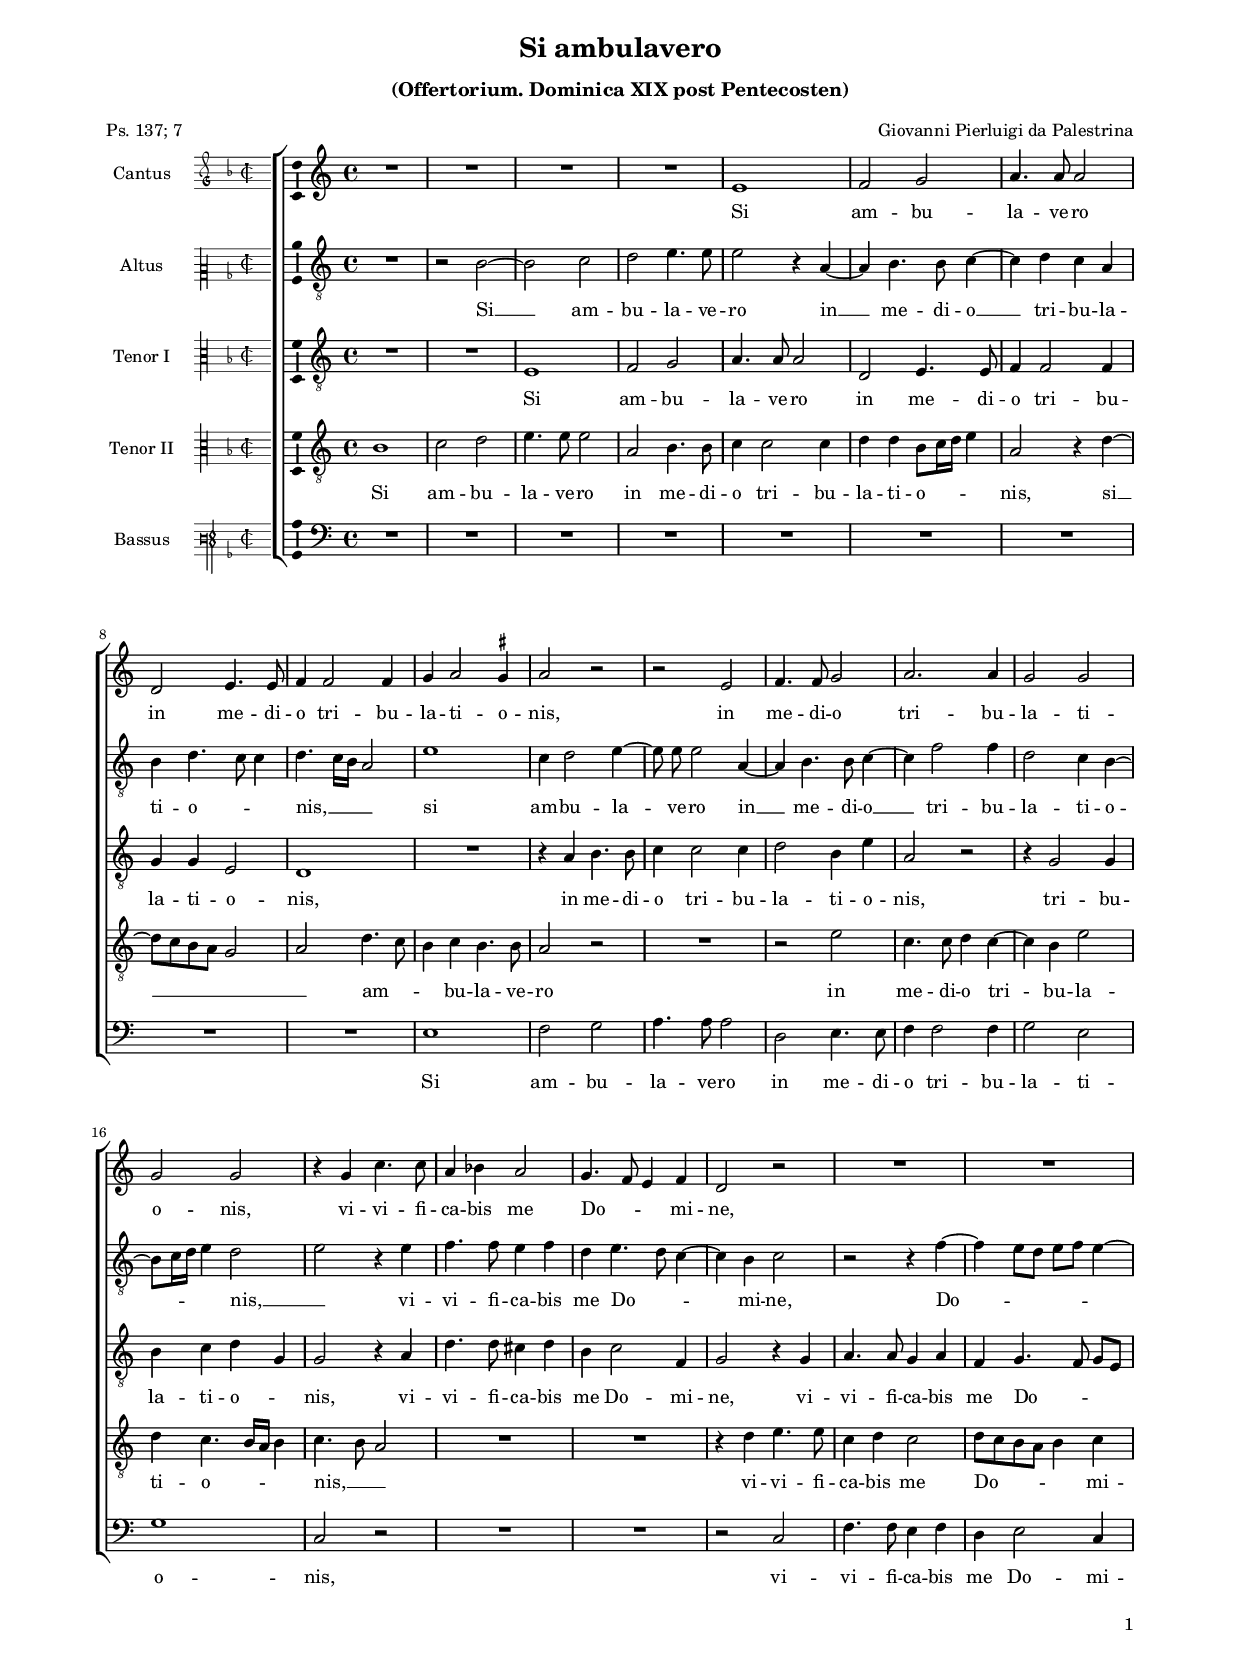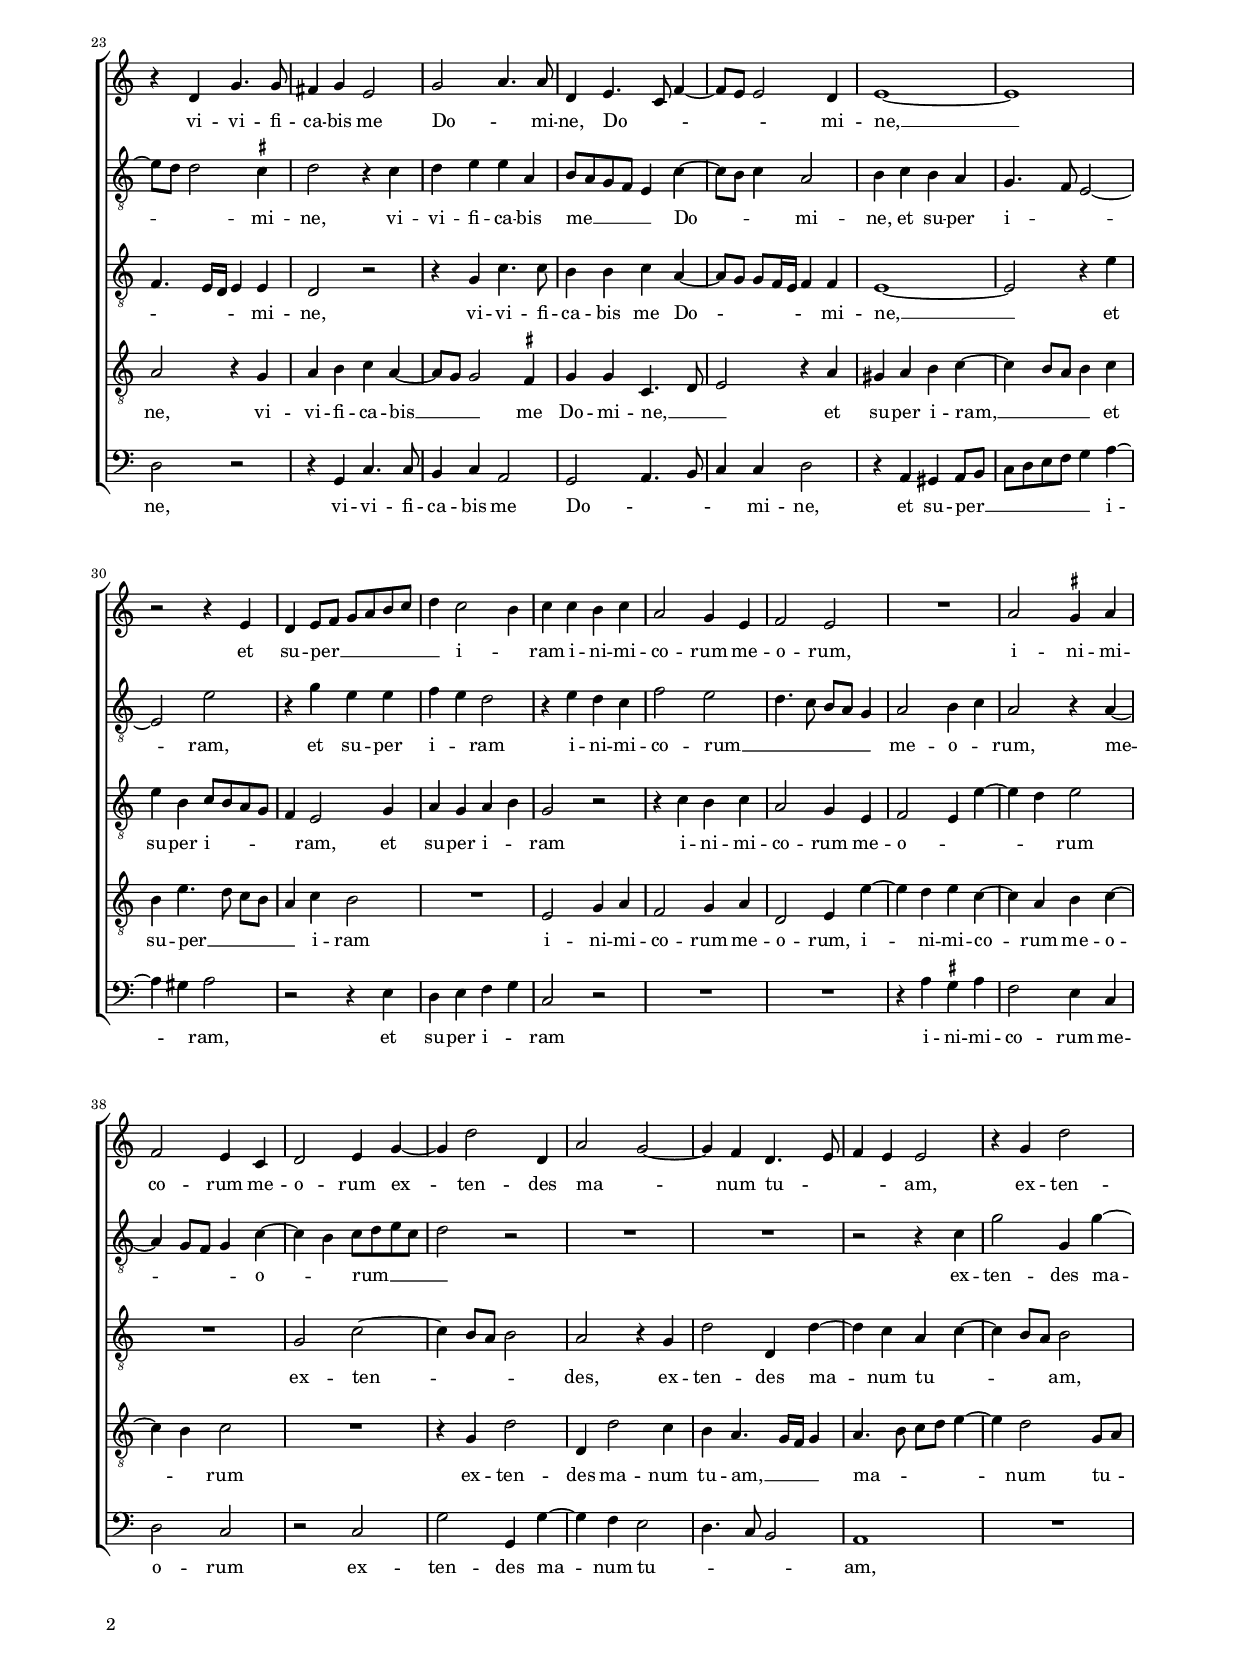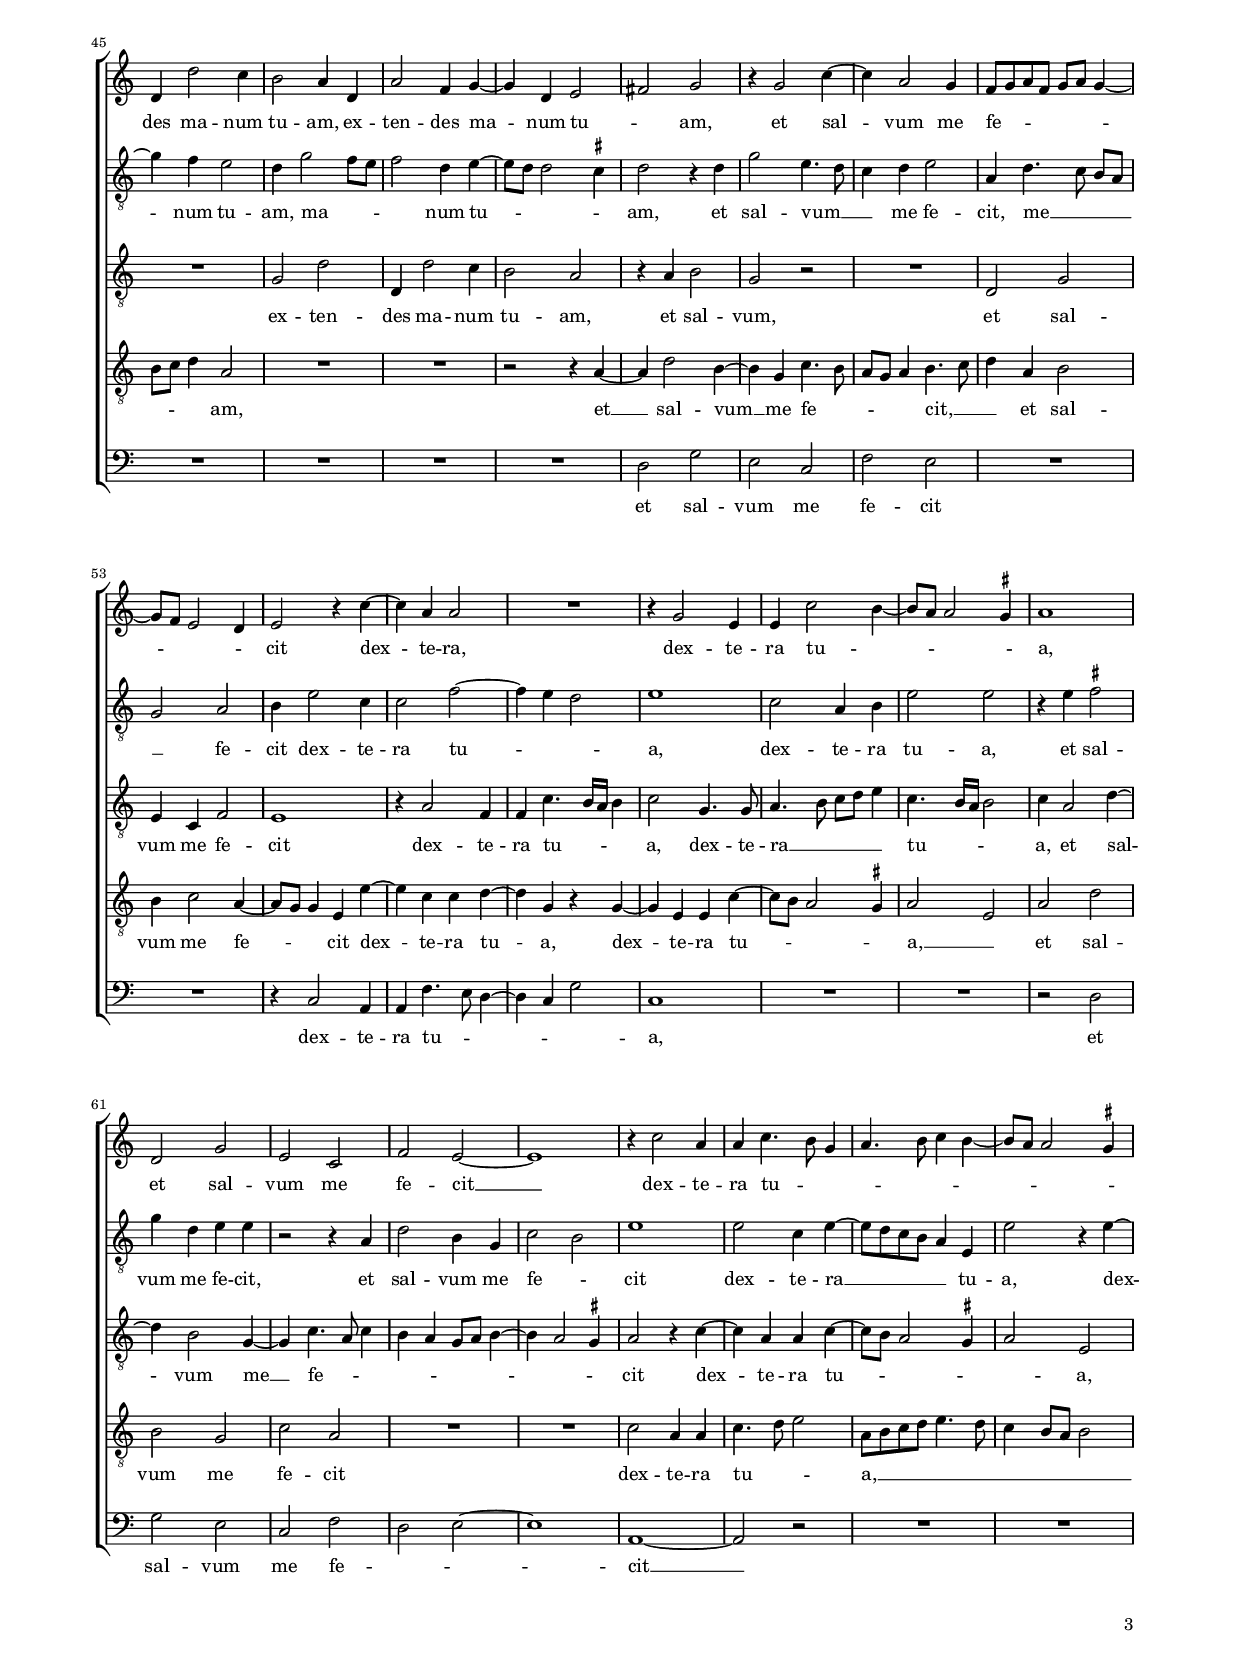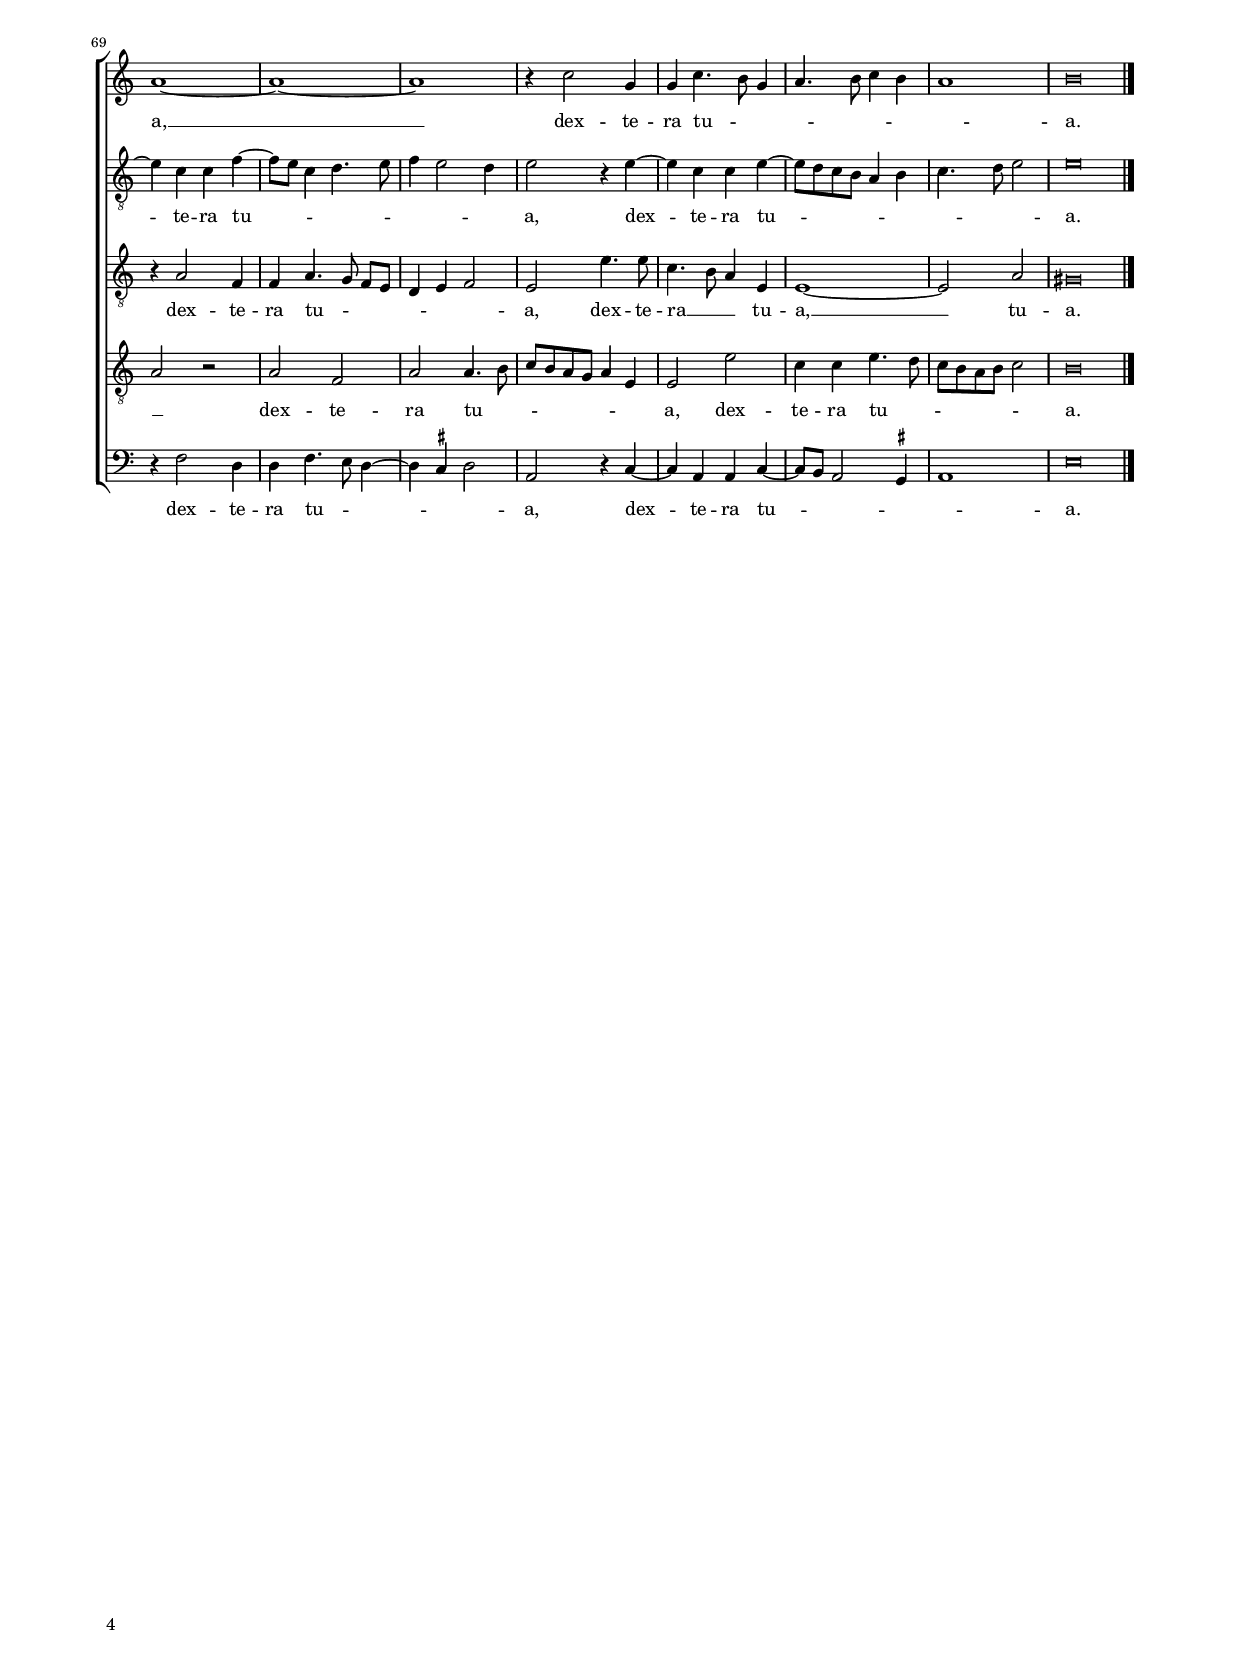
\header
{
  title="Si ambulavero"
  subtitle=\markup { \column { \vspace #0.5 "(Offertorium. Dominica XIX post Pentecosten)" \transparent "x" } }
  composer="Giovanni Pierluigi da Palestrina"
  poet="Ps. 137; 7"
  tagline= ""
}

\version "2.24.1"
\language deutsch
#(set-global-staff-size 15)
% #(set-default-paper-size "letter")
#(ly:set-option 'point-and-click #f)




	ficta = { \once \set suggestAccidentals = ##t }

	forget = #(define-music-function (music) (ly:music?) #{
		\accidentalStyle forget
		$music
		\accidentalStyle default
		#})

    
\paper
	{
	top-margin = 1.6 \cm
	bottom-margin = 1 \cm
	left-margin = 1.8 \cm
	right-margin = 1.8 \cm
	ragged-bottom = ##f
	ragged-last-bottom = ##t
	print-page-number = ##f
	system-system-spacing = #'((basic-distance . 17) (minimum-distance . 14) (padding . 5) (strechability . 150))
	oddFooterMarkup=\markup   \fill-line { "" \fromproperty #'page:page-number-string }
	evenFooterMarkup=\markup  \fill-line { \fromproperty #'page:page-number-string "" }
	last-bottom-spacing = #'((basic-distance . 12) (minimum-distance . 7) (padding . 4))
%	systems-per-page = 3
%   page-count = 3
%	min-systems-per-page = 3
%	print-all-headers = ##t
%	print-first-page-number = ##t
%	first-page-number = 1
	}

	
global = {
	\key f \major
	\time 4/4
	\set Score.tempoHideNote = ##t
	\tempo 4 = 100
	\skip 1*75
	\set Score.measureLength = #(ly:make-moment 2/1)
	\skip 1*2 \bar "|."
	}
    

incipitcantus = \relative c' {
    \time 2/2
    \clef "petrucci-g2"
    \key f \major
    }
    
incipitcantusVoice = <<
    \new MensuralVoice <<
        { s1 \noBreak }
        \incipitcantus
    >>
    >>
    
    
incipitaltus = \relative c' {
    \time 2/2
    \clef "petrucci-c2"
    \key f \major
    s4 \bar ""
    }
    
incipitaltusVoice = <<
    \new MensuralVoice <<
        { s1 \noBreak }
        \incipitaltus
    >>
    >>
    
incipittenor = \relative c' {
    \time 2/2
    \clef "petrucci-c3"
    \key f \major
    }
    
incipittenorVoice = <<
    \new MensuralVoice <<
        { s1 \noBreak }
        \incipittenor
    >>
    >>
    
incipitquintus = \relative c' {
    \time 2/2
    \clef "petrucci-c3"
    \key f \major
    }
    
incipitquintusVoice = <<
    \new MensuralVoice <<
        { s1 \noBreak }
        \incipitquintus
    >>
    >>
    
    
incipitbassus= \relative c {
    \time 2/2
    \clef "petrucci-f3"
    \key f \major
    }
    
incipitbassusVoice = <<
    \new MensuralVoice <<
        { s1 \noBreak }
        \incipitbassus
    >>
    >>


cantus =  \relative c''
	{
	R1
	R1
	R1
	R1
%5
	a1 |
	b2 c
	d4. d8 d2
	g,2 a4. a8
	b4 b2 b4
%10
	c4 d2 \ficta cis4 |
	d2 r
	r2 a
	b4. b8 c2
	d2. d4
%15
	c2 c |
	c2 c
	r4 c f4. f8
	d4 es d2
	c4. b8 a4 b
%20
	g2 r |
	R1
	R1
	r4 g c4. c8
	h4 c a2
%25
	c2 d4. d8 |
	g,4 a4. f8 b4~
	b8 a a2 g4
	a1~
	a1
%30
	r2 r4 a |
	g4 a8 b c8 d e f
	g4 f2 e4
	f4 f e f
	d2 c4 a
%35
	b2 a |
	R1
	d2 \ficta cis4 d
	b2 a4 f
	g2 a4 c~
%40
	c4 g'2 g,4 |
	d'2 c~
	c4 b g4. a8
	b4 a a2
	r4 c g'2
%45
	g,4 g'2 f4 |
	e2 d4 g,
	d'2 b4 c~
	c4 g a2
	h2 c
%50
	r4 c2 f4~ |
	f4 d2 c4
	b8 c d b c8 d c4~
	c8 b a2 g4
	a2 r4 f'~
%55
	f4 d d2 |
	R1
	r4 c2 a4
	a4 f'2 e4~
	e8 d d2 \ficta cis4
%60
	d1 |
	g,2 c
	a2 f
	b2 a~
	a1
%65
	r4 f'2 d4 |
	d4 f4. e8 c4
	d4. e8 f4 e~
	e8 d d2 \ficta cis4
	d1~
%70
	d1~ |
	d1
	r4 f2 c4
	c4 f4. e8 c4
	d4. e8 f4 e
%75
	d1 |
	e\breve |
	}


altus =  \relative c'
	{
	R1
	r2 e~
	e2 f
	g2 a4. a8
%5
	a2 r4 d,~ |
	d4 e4. e8 f4~
	f4 g f d
	e4 g4. f8 f4
	g4. f16 e d2
%10
	a'1 |
	f4 g2 a4~
	\autoBeamOff a8 a a2 \autoBeamOn d,4~
	d4 e4. e8 f4~
	f4 b2 b4
%15
	g2 f4 e~ |
	e8 f16 g a4 g2
	a2 r4 a
	b4. b8 a4 b
	g4 a4. g8 f4~
%20
	f4 e f2 |
	r2 r4 b~
	b4 a8 g a b a4~
	a8 g g2 \ficta fis4
	g2 r4 f
%25
	g4 a a d, |
	e8 d c b a4 f'~
	f8 e f4 d2
	e4 f e d
	c4. b8 a2~
%30
	a2 a' |
	r4 c a a
	b4 a g2
	r4 a g f
	b2 a
%35
	g4. f8 e d c4 |
	d2 e4 f
	d2 r4 d~
	d4 c8 b c4 f~
	f4 e f8 g a f
%40
	g2 r |
	R1
	R1
	r2 r4 f
	c'2 c,4 c'~
%45
	c4 b a2 |
	g4 c2 b8 a
	b2 g4 a~
	a8 g g2 \ficta fis4
	g2 r4 g
%50
	c2 a4. g8 |
	f4 g a2
	d,4 g4. f8 e[ d]
	c2 d
	e4 a2 f4
%55
	f2 b~ |
	b4 a g2
	a1
	f2 d4 e
	a2 a
%60
	r4 a \ficta h2 |
	c4 g a a
	r2 r4 d,
	g2 e4 c
	f2 e
%65
	a1 |
	a2 f4 a~
	a8 g f e d4 a
	a'2 r4 a~
	a4 f f b~
%70
	b8 a f4 g4. a8 |
	b4 a2 g4
	a2 r4 a~
	a4 f f a~
	a8 g f e d4 e
%75
	f4. g8 a2 |
	a\breve |	
	}


tenor =  \relative c'
	{
	R1
	R1
	a1
	b2 c
%5
	d4. d8 d2 |
	g,2 a4. a8
	b4 b2 b4
	c4 c a2
	g1
%10
	R1 |
	r4 d' e4. e8
	f4 f2 f4
	g2 e4 a
	d,2 r
%15
	r4 c2 c4 |
	e4 f g c,
	c2 r4 d
	g4. g8 fis4 g
	e4 f2 b,4
%20
	c2 r4 c |
	d4. d8 c4 d
	b4 c4. b8 c[ a]
	b4. a16 g a4 a
	g2 r
%25
	r4 c f4. f8 |
	e4 e f d~
	d8 c c[ b16 a] b4 b
	a1~
	a2 r4 a'
%30
	a4 e f8 e d c |
	b4 a2 c4
	d4 c d e
	c2 r
	r4 f e f
%35
	d2 c4 a |
	b2 a4 a'~
	a4 g a2
	R1
	c,2 f~
%40
	f4 e8 d e2 |
	d2 r4 c
	g'2 g,4 g'~
	g4 f d f~
	f4 e8 d e2
%45
	R1 |
	c2 g'
	g,4 g'2 f4
	e2 d
	r4 d e2
%50
	c2 r |
	R1
	g2 c
	a4 f b2
	a1
%55
	r4 d2 b4 |
	b4 f'4. e16 d e4
	f2 c4. c8
	d4. e8 f g a4
	f4. e16 d e2
%60
	f4 d2 g4~ |
	g4 e2 c4~
	c4 f4. d8 f4
	e4 d c8 d e4~
	e4 d2 \ficta cis4
%65
	d2 r4 f~ |
	f4 d d f~
	f8 e d2 \ficta cis4
	d2 a
	r4 d2 b4
%70
	b4 d4. c8 b[ a] |
	g4 a b2
	a2 a'4. a8
	f4. e8 d4 a
	a1~
%75
	a2 d |
	cis\breve |
	}


quintus  =  \relative c'
	{
	e1
	f2 g
	a4. a8 a2
	d,2 e4. e8
%5
	f4 f2 f4 |
	g4 g e8 f16 g a4
	d,2 r4 g~
	g8 f e d c2
	d2 g4. f8
%10
	e4 f e4. e8 |
	d2 r
	R1
	r2 a'
	f4. f8 g4 f~
%15
	f4 e a2 |
	g4 f4. e16 d e4
	f4. e8 d2
	R1
	R1
%20
	r4 g a4. a8 |
	f4 g f2
	g8 f e d e4 f
	d2 r4 c
	d4 e f d~
%25
	d8 c c2 \ficta h4 |
	c4 c f,4. g8
	a2 r4 d
	cis4 d e f~
	f4 e8 d e4 f
%30
	e4 a4. g8 f[ e] |
	d4 f e2
	R1
	a,2 c4 d
	b2 c4 d
%35
	g,2 a4 a'~ |
	a4 g a f~
	f4 d e f~
	f4 e f2
	R1
%40
	r4 c g'2 |
	g,4 g'2 f4
	e4 d4. c16 b c4
	d4. e8 f g a4~
	a4 g2 c,8 d
%45
	e8 f g4 d2 |
	R1
	R1
	r2 r4 d~
	d4 g2 e4~
%50
	e4 c f4. e8 |
	d8 c d4 e4. f8
	g4 d e2
	e4 f2 d4~
	d8 c c4 a a'~
%55
	a4 f f g~ |
	g4 c, r c~
	c4 a a f'~
	f8 e d2 \ficta cis4
	d2 a
%60
	d2 g |
	e2 c
	f2 d
	R1
	R1
%65
	f2 d4 d |
	f4. g8 a2
	d,8 e f g a4. g8
	f4 e8 d e2
	d2 r
%70
    d2 b |
	d2 d4. e8
	f8 e d c d4 a
	a2 a'
	f4 f a4. g8
%75
	f8 e d e f2 |
	e\breve |
	}


bassus  =  \relative c
	{
	R1
	R1
	R1
	R1
%5
	R1 |
	R1
	R1
	R1
	R1
%10
	a'1 |
	b2 c
	d4. d8 d2
	g,2 a4. a8
	b4 b2 b4
%15
	c2 a |
	c1
	f,2 r
	R1
	R1
%20
	r2 f |
	b4. b8 a4 b
	g4 a2 f4
	g2 r
	r4 c, f4. f8
%25
	e4 f d2 |
	c2 d4. e8
	f4 f g2
	r4 d cis d8 e
	f8 g a b c4 d~
%30
	d4 cis d2 |
	r2 r4 a
	g4 a b c
	f,2 r
	R1
%35
	R1 |
	r4 d' \ficta cis d
	b2 a4 f
	g2 f
	r2 f
%40
	c'2 c,4 c'~ |
	c4 b a2
	g4. f8 e2
	d1
	R1
%45
	R1 |
	R1
	R1
	R1
	g2 c
%50
	a2 f |
	b2 a
	R1
	R1
	r4 f2 d4
%55
	d4 b'4. a8 g4~ |
	g4 f c'2
	f,1
	R1
	R1
%60
	r2 g |
	c2 a
	f2 b
	g2 a~
	a1
%65
	d,1~ |
	d2 r
	R1
	R1
	r4 b'2 g4
%70
	g4 b4. a8 g4~ |
	g4 \ficta fis g2
	d2 r4 f~
	f4 d d f~
	f8 e d2 \ficta cis4
%75
	d1 |
	a'\breve |
	}


lyricscantus = \lyricmode {
    Si am -- bu -- la -- ve -- ro in me -- di -- o tri -- bu -- la -- ti -- o -- nis,
    in me -- di -- o tri -- bu -- la -- ti -- o -- nis,
    vi -- vi -- fi -- ca -- bis me Do -- _ _ mi -- ne,
    vi -- vi -- fi -- ca -- bis me Do -- _ mi -- ne,
    Do -- _ _ _ _ mi -- ne, __
    et su -- per __ _ _ _ _ _ _ i -- _ ram i -- ni -- mi -- co -- rum me -- o -- rum,
    i -- ni -- mi -- co -- rum me -- o -- rum
    ex -- ten -- des ma -- _ num tu -- _ _ _ am,
    ex -- ten -- des ma -- num tu -- am,
    ex -- ten -- des ma -- num tu -- _ am,
    et sal -- vum me fe -- _ _ _ _ _ _ _ _ _ cit dex -- te -- ra,
    dex -- te -- ra tu -- _ _ _ _ a,
    et sal -- vum me fe -- cit __ dex -- te -- ra tu -- _ _ _ _ _ _ _ _ _ a, __
    dex -- te -- ra tu -- _ _ _ _ _ _ _ a.
	}


lyricsaltus = \lyricmode {
    Si __ am -- bu -- la -- ve -- ro in __ me -- di -- o __ tri -- bu -- la -- ti -- o -- _ _ nis, __ _ _ _
    si am -- bu -- la -- ve -- ro in __ me -- di -- o __ tri -- bu -- la -- ti -- o -- _ _ _ nis, __ _
    vi -- vi -- fi -- ca -- bis me Do -- _ _ mi -- ne,
    Do -- _ _ _ _ _ _ _ mi -- ne,
    vi -- vi -- fi -- ca -- bis me __ _ _ _ _ Do -- _ _ mi -- ne,
    et su -- per i -- _ _ ram,
    et su -- per i -- _ ram i -- ni -- mi -- co -- rum __ _ _ _ _ _ me -- o -- _ rum,
    me -- _ _ _ o -- _ rum __ _ _ _ _
    ex -- ten -- des ma -- num tu -- am,
    ma -- _ _ _ num tu -- _ _ _ am,
    et sal -- vum __ _ _ me fe -- cit,
    me __ _ _ _ _ fe -- cit dex -- te -- ra tu -- _ _ a,
    dex -- te -- ra tu -- a,
    et sal -- vum me fe -- cit,
    et sal -- vum me fe -- _ cit dex -- te -- ra __ _ _ _ _ tu -- a,
    dex -- te -- ra tu -- _ _ _ _ _ _ _ a,
    dex -- te -- ra tu -- _ _ _ _ _ _ _ _ a.
	}


lyricstenor = \lyricmode {
    Si am -- bu -- la -- ve -- ro in me -- di -- o tri -- bu -- la -- ti -- o -- nis,
    in me -- di -- o tri -- bu -- la -- ti -- o -- nis,
    tri -- bu -- la -- ti -- o -- _ nis,
    vi -- vi -- fi -- ca -- bis me Do -- mi -- ne,
    vi -- vi -- fi -- ca -- bis me Do -- _ _ _ _ _ _ _ mi -- ne,
    vi -- vi -- fi -- ca -- bis me Do -- _ _ _ _ _ mi -- ne, __
    et su -- per i -- _ _ _ _ ram,
    et su -- per i -- _ ram i -- ni -- mi -- co -- rum me -- o -- _ _ _ rum
    ex -- ten -- _ _ _ des,
    ex -- ten -- des ma -- num tu -- _ _ _ am,
    ex -- ten -- des ma -- num tu -- am,
    et sal -- vum,
    et sal -- vum me fe -- cit dex -- te -- ra tu -- _ _ _ a,
    dex -- te -- ra __ _ _ _ _ tu -- _ _ _ a,
    et sal -- vum me __ fe -- _ _ _ _ _ _ _ _ _ cit dex -- te -- ra tu -- _ _ _ _ a,
    dex -- te -- ra tu -- _ _ _ _ _ _ a,
    dex -- te -- ra __ _ _ tu -- a, __
    tu -- a.
	}


lyricsquintus = \lyricmode {
    Si am -- bu -- la -- ve -- ro in me -- di -- o tri -- bu -- la -- ti -- o -- _ _ _ nis,
    si __ _ _ _ _ _ am -- _ _ bu -- la -- ve -- ro in me -- di -- o tri -- bu -- la -- ti -- o -- _ _ _ nis, __ _ _
    vi -- vi -- fi -- ca -- bis me Do -- _ _ _ _ mi -- ne,
    vi -- vi -- fi -- ca -- bis __ _ _ me Do -- mi -- ne, __ _ _
    et su -- per i -- ram, __ _ _ _
    et su -- per __ _ _ _ _ i -- ram i -- ni -- mi -- co -- rum me -- o -- rum,
    i -- ni -- mi -- co -- rum me -- o -- _ rum
    ex -- ten -- des ma -- num tu -- am, __ _ _ _ 
    ma -- _ _ _ _ num tu -- _ _ _ _ am,
    et __ sal -- vum __ me fe -- _ _ _ _ cit, __ _ _ 
    et sal -- vum me fe -- _ _ cit dex -- te -- ra tu -- a,
    dex -- te -- ra tu -- _ _ _ a, __ _
    et sal -- vum me fe -- cit dex -- te -- ra tu -- _ _ a, __ _ _ _ _ _ _ _ _ _ _
    dex -- te -- ra tu -- _ _ _ _ _ _ _ a,
    dex -- te -- ra tu -- _ _ _ _ _ _ a.
	}


lyricsbassus = \lyricmode {
    Si am -- bu -- la -- ve -- ro in me -- di -- o tri -- bu -- la -- ti -- o -- nis,
    vi -- vi -- fi -- ca -- bis me Do -- mi -- ne,
    vi -- vi -- fi -- ca -- bis me Do -- _ _ _ mi -- ne,
    et su -- per __ _ _ _ _ _ _ i -- _ ram,
    et su -- per i -- _ ram i -- ni -- mi -- co -- rum me -- o -- rum
    ex -- ten -- des ma -- num tu -- _ _ _ am,
    et sal -- vum me fe -- cit dex -- te -- ra tu -- _ _ _ _ a,
    et sal -- vum me fe -- _ _ cit __ dex -- te -- ra tu -- _ _ _ _ a,
    dex -- te -- ra tu -- _ _ _ _ a.
	}


\score
{  
	\transpose f c {
	\new ChoirStaff \with { \override StaffGrouper.staff-staff-spacing.basic-distance = #12 }
	<<

	\new Staff << \global
	\new Voice="v1" {
		\set Staff.instrumentName="Cantus"
		\incipit \incipitcantusVoice
%		\set Staff.instrumentName= "S"
		\set Staff.midiInstrument = "reed organ"
		\clef violin
		\cantus }
	\new Lyrics \lyricsto "v1" {\lyricscantus }
	>>


	\new Staff << \global
	\new Voice="v2" {
		\set Staff.instrumentName="Altus"
		\incipit \incipitaltusVoice
%		\set Staff.instrumentName= "A"
		\set Staff.midiInstrument = "reed organ"
		\clef "G_8"
		\altus}
	\new Lyrics \lyricsto "v2" {\lyricsaltus }
	>>


	\new Staff << \global
	\new Voice="v3" {
		\set Staff.instrumentName="Tenor I"
		\incipit \incipittenorVoice
%		\set Staff.instrumentName= "T"
		\set Staff.midiInstrument = "reed organ"
		\clef "G_8"
		\tenor }
	\new Lyrics \lyricsto "v3" {\lyricstenor }
	>>


	\new Staff << \global
	\new Voice="v5" {
		\set Staff.instrumentName="Tenor II"
		\incipit \incipitquintusVoice
%		\set Staff.instrumentName= "Q"
		\set Staff.midiInstrument = "reed organ"
		\clef "G_8"
		\quintus}
	\new Lyrics \lyricsto "v5" {\lyricsquintus }
	>>


	\new Staff << \global
	\new Voice="v4" {
		\set Staff.instrumentName="Bassus"
		\incipit \incipitbassusVoice
%		\set Staff.instrumentName= "B"
		\set Staff.midiInstrument = "reed organ"
		\clef bass 
		\bassus }
	\new Lyrics \lyricsto "v4" {\lyricsbassus}
	>>

	>>
	} % transpose

	\layout
	{
	indent = 3\cm
    incipit-width = 1.3 \cm
	\context { \Lyrics \override VerticalAxisGroup.nonstaff-relatedstaff-spacing.padding = #1.4 }
%	\context { \Lyrics \override LyricText.font-size = #1 }
	\context { \Staff \override TimeSignature.break-visibility = #end-of-line-invisible }
	\context { \Staff \consists Ambitus_engraver }
	\context { \Score \override BarNumber.padding = #2 }
	\context { \Voice \override NoteHead.style = #'baroque }
	}

\midi
	{    	
	}

}


% EOF
